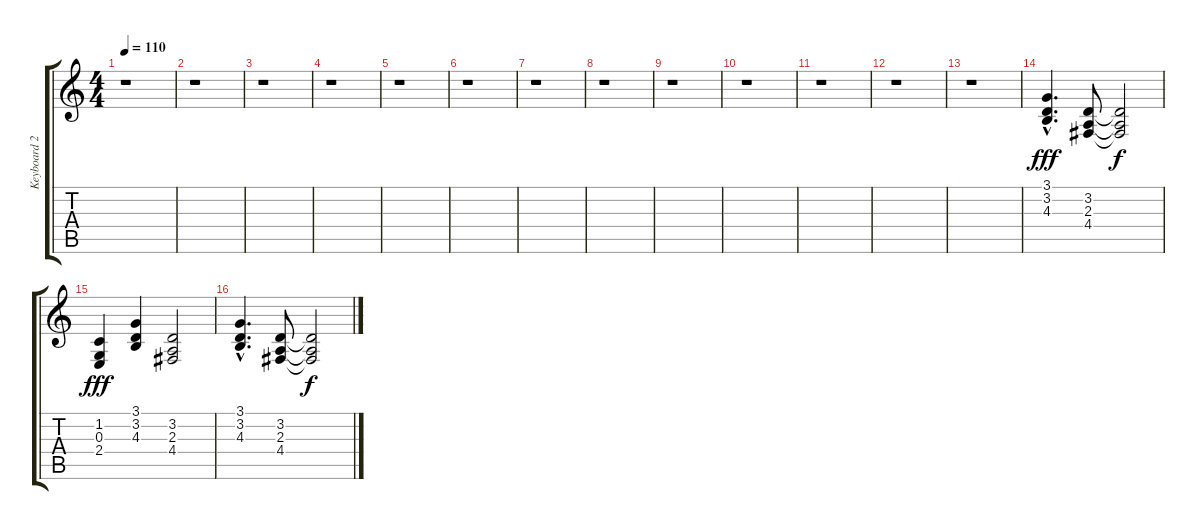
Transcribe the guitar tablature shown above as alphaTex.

\track ("Keyboard 2" "Keyboard 2") {instrument stringensemble1}
\staff {score tabs}
\tuning (E4 B3 G3 D3 A2 E2) {hide}
\ts (4 4)
\tempo 110
\clef g2
\ks c
r.1{dy fff} |
r.1 |
r.1 |
r.1 |
r.1 |
r.1 |
r.1 |
r.1 |
r.1 |
r.1 |
r.1 |
r.1 |
r.1 |
(3.1{hac} 3.2{hac} 4.3{hac}).4{d} (3.2 2.3 4.4).8 (3.2{t} 2.3{t} 4.4{t}).2{dy f} |
(1.2 0.3 2.4).4{dy fff} (3.1 3.2 4.3).4 (3.2 2.3 4.4).2 |
(3.1{hac} 3.2{hac} 4.3{hac}).4{d} (3.2 2.3 4.4).8 (3.2{t} 2.3{t} 4.4{t}).2{dy f}
